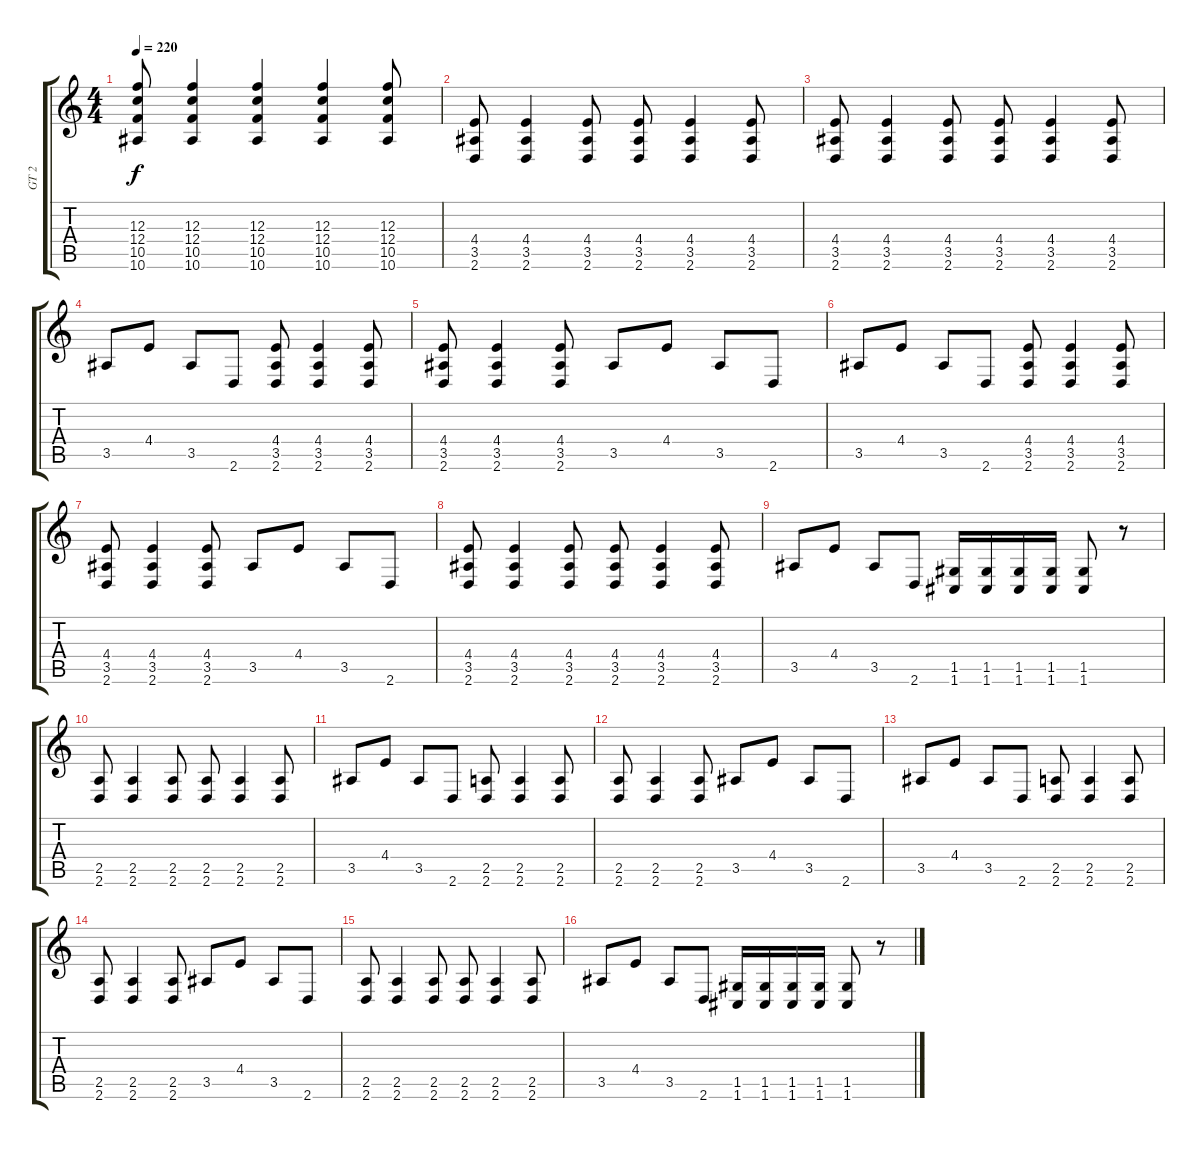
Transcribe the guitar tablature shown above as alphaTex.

\track ("GT 2" "GT 2") {solo instrument distortionguitar}
\staff {score tabs}
\tuning (D4 A3 F3 C3 G2 C2) {hide}
\ts (4 4)
\tempo 220
\clef g2
\ks c
(12.3 12.4 10.5 10.6).8{dy f} (12.3 12.4 10.5 10.6).4 (12.3 12.4 10.5 10.6).4 (12.3 12.4 10.5 10.6).4 (12.3 12.4 10.5 10.6).8 |
(4.4 3.5 2.6).8 (4.4 3.5 2.6).4 (4.4 3.5 2.6).8 (4.4 3.5 2.6).8 (4.4 3.5 2.6).4 (4.4 3.5 2.6).8 |
(4.4 3.5 2.6).8 (4.4 3.5 2.6).4 (4.4 3.5 2.6).8 (4.4 3.5 2.6).8 (4.4 3.5 2.6).4 (4.4 3.5 2.6).8 |
3.5.8 4.4.8 3.5.8 2.6.8 (4.4 3.5 2.6).8 (4.4 3.5 2.6).4 (4.4 3.5 2.6).8 |
(4.4 3.5 2.6).8 (4.4 3.5 2.6).4 (4.4 3.5 2.6).8 3.5.8 4.4.8 3.5.8 2.6.8 |
3.5.8 4.4.8 3.5.8 2.6.8 (4.4 3.5 2.6).8 (4.4 3.5 2.6).4 (4.4 3.5 2.6).8 |
(4.4 3.5 2.6).8 (4.4 3.5 2.6).4 (4.4 3.5 2.6).8 3.5.8 4.4.8 3.5.8 2.6.8 |
(4.4 3.5 2.6).8 (4.4 3.5 2.6).4 (4.4 3.5 2.6).8 (4.4 3.5 2.6).8 (4.4 3.5 2.6).4 (4.4 3.5 2.6).8 |
3.5.8 4.4.8 3.5.8 2.6.8 (1.5 1.6).16 (1.5 1.6).16 (1.5 1.6).16 (1.5 1.6).16 (1.5 1.6).8 r.8 |
(2.5 2.6).8 (2.5 2.6).4 (2.5 2.6).8 (2.5 2.6).8 (2.5 2.6).4 (2.5 2.6).8 |
3.5.8 4.4.8 3.5.8 2.6.8 (2.5 2.6).8 (2.5 2.6).4 (2.5 2.6).8 |
(2.5 2.6).8 (2.5 2.6).4 (2.5 2.6).8 3.5.8 4.4.8 3.5.8 2.6.8 |
3.5.8 4.4.8 3.5.8 2.6.8 (2.5 2.6).8 (2.5 2.6).4 (2.5 2.6).8 |
(2.5 2.6).8 (2.5 2.6).4 (2.5 2.6).8 3.5.8 4.4.8 3.5.8 2.6.8 |
(2.5 2.6).8 (2.5 2.6).4 (2.5 2.6).8 (2.5 2.6).8 (2.5 2.6).4 (2.5 2.6).8 |
3.5.8 4.4.8 3.5.8 2.6.8 (1.5 1.6).16 (1.5 1.6).16 (1.5 1.6).16 (1.5 1.6).16 (1.5 1.6).8 r.8
